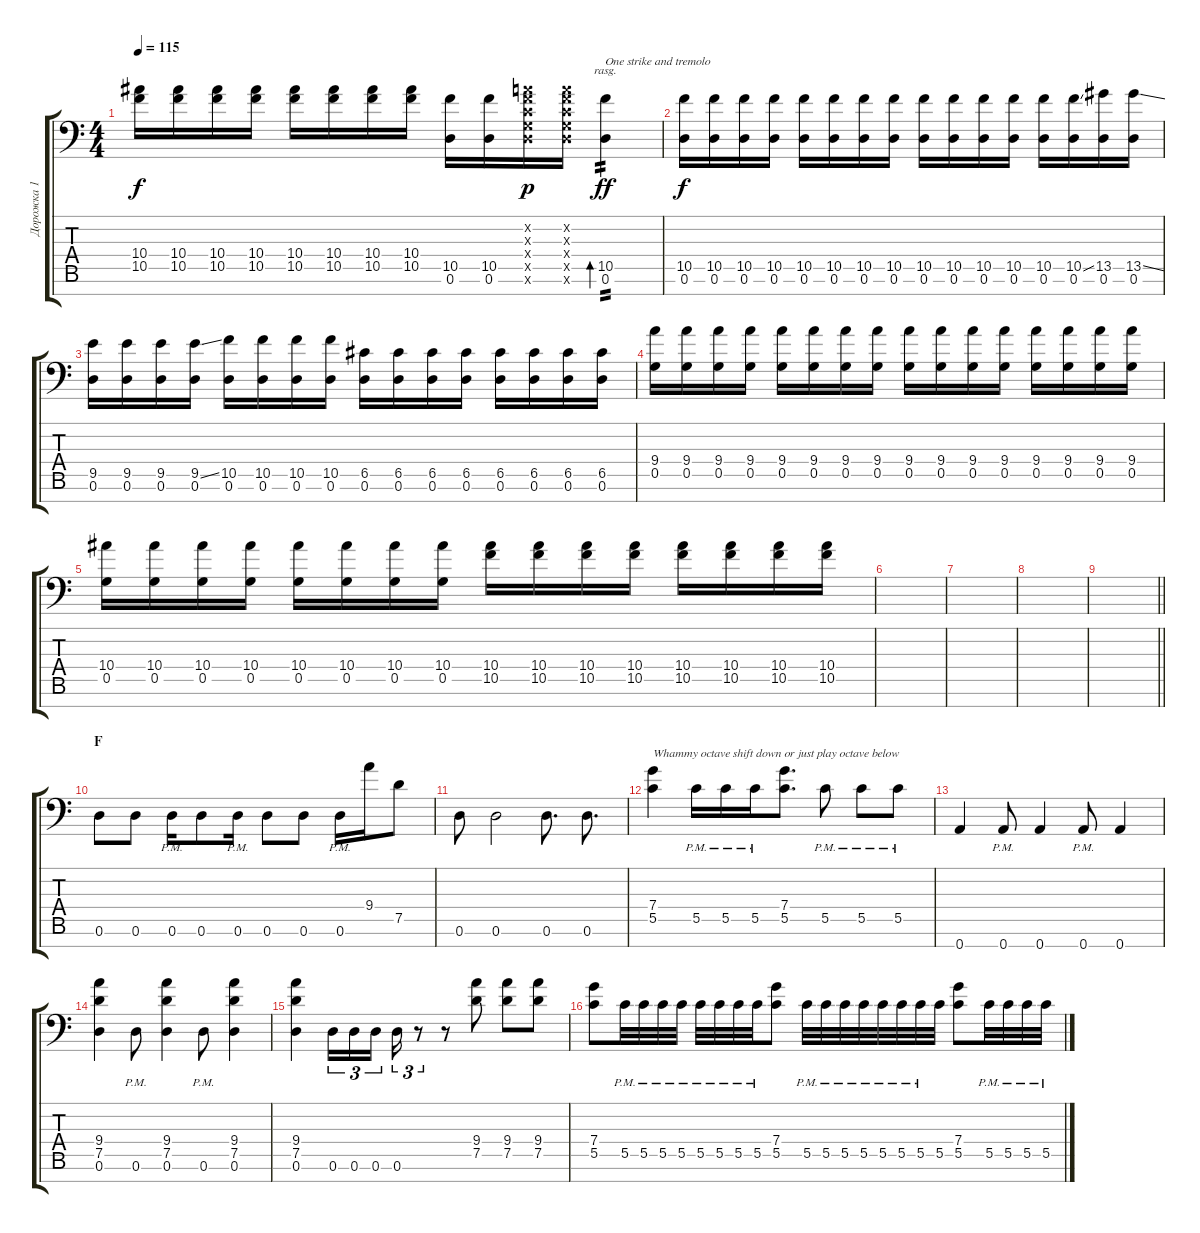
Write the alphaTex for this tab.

\track ("Дорожка 1" "Дорожка 1") {instrument distortionguitar}
\staff {score tabs}
\tuning (D4 A3 F3 C3 G2 D2 A1) {hide}
\ts (4 4)
\tempo 115
\clef f4
\ks c
(10.4 10.5).16{dy f} (10.4 10.5).16 (10.4 10.5).16 (10.4 10.5).16 (10.4 10.5).16 (10.4 10.5).16 (10.4 10.5).16 (10.4 10.5).16 (10.5 0.6).16 (10.5 0.6).16 (0.2{x} 0.3{x} 0.4{x} 0.5{x} 0.6{x}).16{dy p} (0.2{x} 0.3{x} 0.4{x} 0.5{x} 0.6{x}).16 (10.5 0.6).4{bd 480 rasg ii txt "One strike and tremolo" tp 2 dy ff} |
(10.5 0.6).16{dy f} (10.5 0.6).16 (10.5 0.6).16 (10.5 0.6).16 (10.5 0.6).16 (10.5 0.6).16 (10.5 0.6).16 (10.5 0.6).16 (10.5 0.6).16 (10.5 0.6).16 (10.5 0.6).16 (10.5 0.6).16 (10.5 0.6).16 (10.5{ss} 0.6).16 (13.5 0.6).16 (13.5{ss} 0.6).16 |
(9.5 0.6).16 (9.5 0.6).16 (9.5 0.6).16 (9.5{ss} 0.6).16 (10.5 0.6).16 (10.5 0.6).16 (10.5 0.6).16 (10.5 0.6).16 (6.5 0.6).16 (6.5 0.6).16 (6.5 0.6).16 (6.5 0.6).16 (6.5 0.6).16 (6.5 0.6).16 (6.5 0.6).16 (6.5 0.6).16 |
(9.4 0.5).16 (9.4 0.5).16 (9.4 0.5).16 (9.4 0.5).16 (9.4 0.5).16 (9.4 0.5).16 (9.4 0.5).16 (9.4 0.5).16 (9.4 0.5).16 (9.4 0.5).16 (9.4 0.5).16 (9.4 0.5).16 (9.4 0.5).16 (9.4 0.5).16 (9.4 0.5).16 (9.4 0.5).16 |
(10.4 0.5).16 (10.4 0.5).16 (10.4 0.5).16 (10.4 0.5).16 (10.4 0.5).16 (10.4 0.5).16 (10.4 0.5).16 (10.4 0.5).16 (10.4 10.5).16 (10.4 10.5).16 (10.4 10.5).16 (10.4 10.5).16 (10.4 10.5).16 (10.4 10.5).16 (10.4 10.5).16 (10.4 10.5).16 |
|
|
|
\barLineRight lightlight
|
\section ("" "F")
0.6.8 0.6.8 0.6{pm}.16 0.6.8 0.6{pm}.16 0.6.8 0.6.8 0.6{pm}.16 9.4.16 7.5.8 |
0.6.8 0.6.2 0.6.8{d} 0.6.8{d} |
(7.4 5.5).4{txt "Whammy octave shift down or just play octave below"} 5.5{pm}.16 5.5{pm}.16 5.5{pm}.16 (7.4 5.5).8{d} 5.5{pm}.8 5.5{pm}.8 5.5{pm}.8 |
0.7.4 0.7{pm}.8 0.7.4 0.7{pm}.8 0.7.4 |
(9.4 7.5 0.6).4 0.6{pm}.8 (9.4 7.5 0.6).4 0.6{pm}.8 (9.4 7.5 0.6).4 |
(9.4 7.5 0.6).4 0.6.16{tu (3 2)} 0.6.16{tu (3 2)} 0.6.16{tu (3 2) beam splitsecondary} 0.6.16{tu (3 2)} r.8{tu (3 2)} r.8 (9.4 7.5).8 (9.4 7.5).8 (9.4 7.5).8 |
(7.4 5.5).8 5.5{pm}.32 5.5{pm}.32 5.5{pm}.32 5.5{pm}.32 5.5{pm}.32 5.5{pm}.32 5.5{pm}.32 5.5{pm}.32 (7.4 5.5).8 5.5{pm}.32 5.5{pm}.32 5.5{pm}.32 5.5{pm}.32 5.5{pm}.32 5.5{pm}.32 5.5{pm}.32 5.5.32 (7.4 5.5).8 5.5{pm}.32 5.5{pm}.32 5.5{pm}.32 5.5{pm}.32
